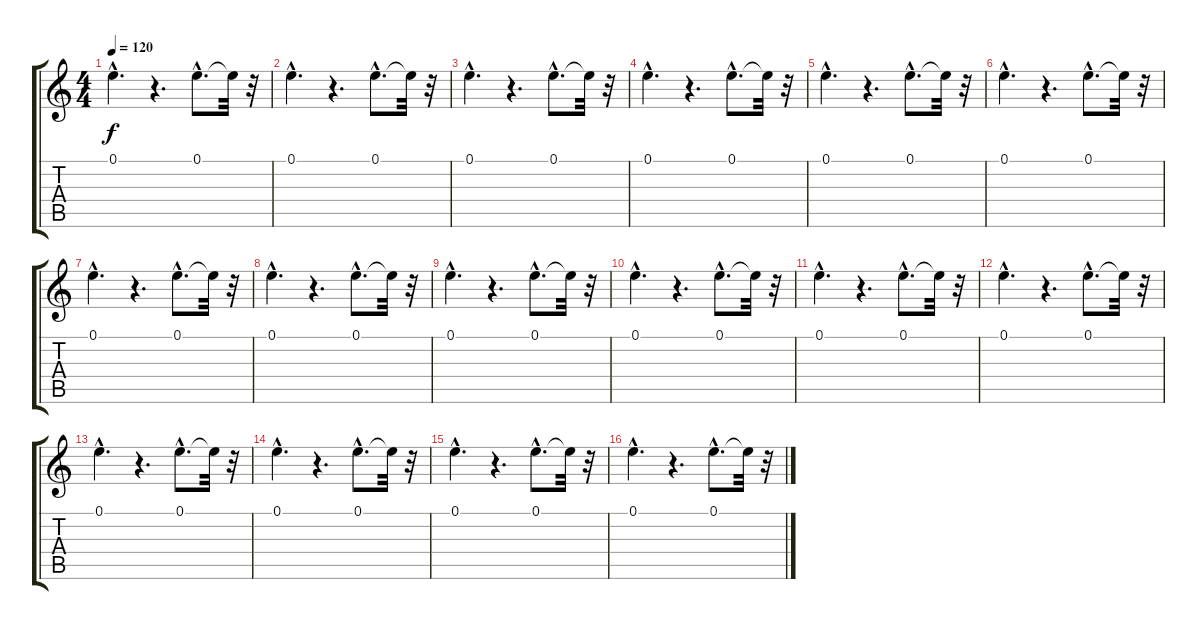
\track "" {instrument acousticguitarnylon}
\staff {score tabs}
\tuning (E4 B3 G3 D3 A2 E2) {hide}
\ts (4 4)
\tempo 120
\clef g2
\ks c
0.1{hac}.4{d dy f} r.4{d} 0.1{hac}.8{d} 0.1{t}.32 r.32 |
0.1{hac}.4{d} r.4{d} 0.1{hac}.8{d} 0.1{t}.32 r.32 |
0.1{hac}.4{d} r.4{d} 0.1{hac}.8{d} 0.1{t}.32 r.32 |
0.1{hac}.4{d} r.4{d} 0.1{hac}.8{d} 0.1{t}.32 r.32 |
0.1{hac}.4{d} r.4{d} 0.1{hac}.8{d} 0.1{t}.32 r.32 |
0.1{hac}.4{d} r.4{d} 0.1{hac}.8{d} 0.1{t}.32 r.32 |
0.1{hac}.4{d} r.4{d} 0.1{hac}.8{d} 0.1{t}.32 r.32 |
0.1{hac}.4{d} r.4{d} 0.1{hac}.8{d} 0.1{t}.32 r.32 |
0.1{hac}.4{d} r.4{d} 0.1{hac}.8{d} 0.1{t}.32 r.32 |
0.1{hac}.4{d} r.4{d} 0.1{hac}.8{d} 0.1{t}.32 r.32 |
0.1{hac}.4{d} r.4{d} 0.1{hac}.8{d} 0.1{t}.32 r.32 |
0.1{hac}.4{d} r.4{d} 0.1{hac}.8{d} 0.1{t}.32 r.32 |
0.1{hac}.4{d} r.4{d} 0.1{hac}.8{d} 0.1{t}.32 r.32 |
0.1{hac}.4{d} r.4{d} 0.1{hac}.8{d} 0.1{t}.32 r.32 |
0.1{hac}.4{d} r.4{d} 0.1{hac}.8{d} 0.1{t}.32 r.32 |
0.1{hac}.4{d} r.4{d} 0.1{hac}.8{d} 0.1{t}.32 r.32
